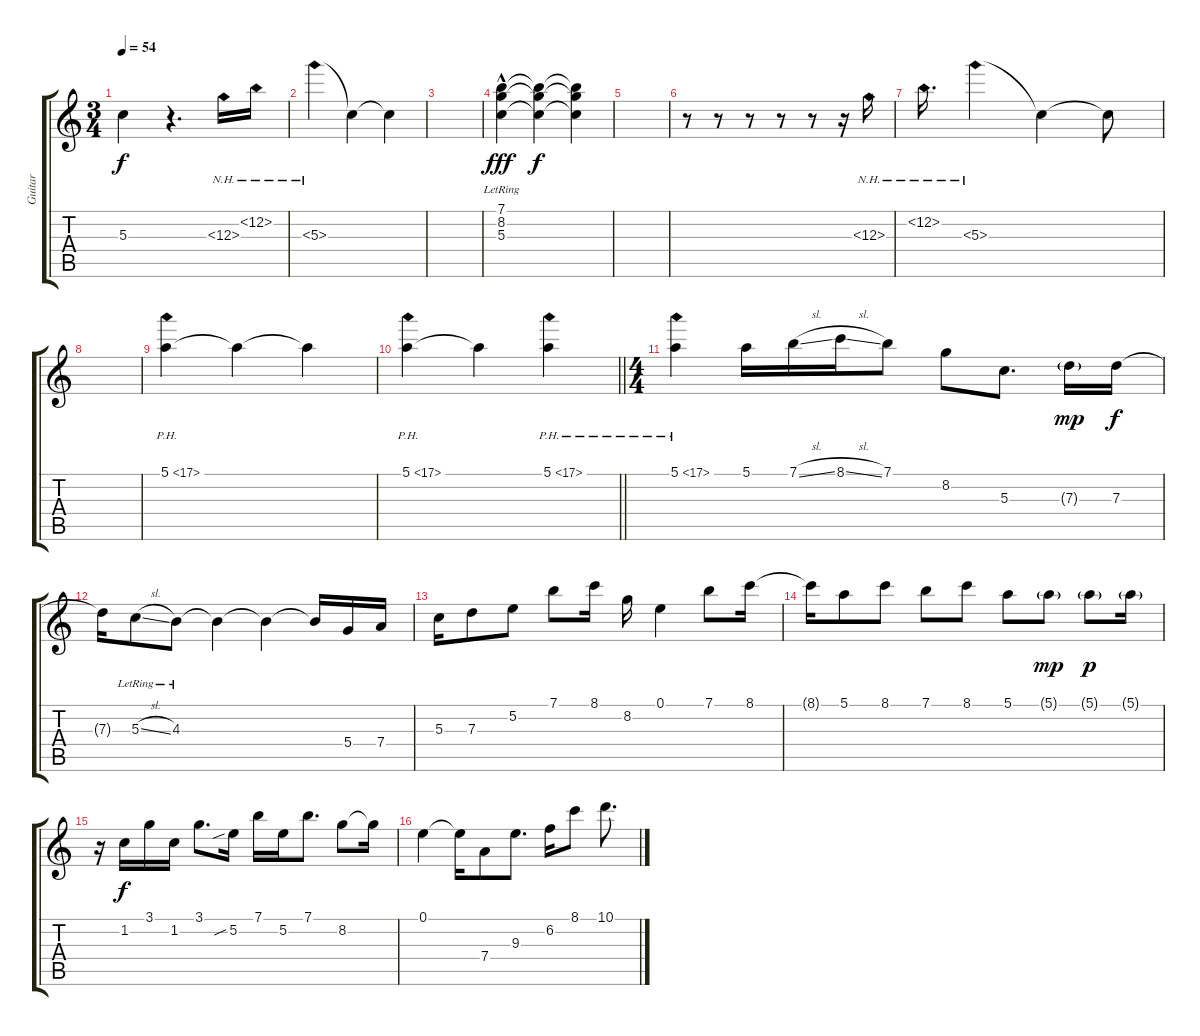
\track ("Guitar" "Guitar") {instrument electricguitarclean}
\staff {score tabs}
\tuning (E4 B3 G3 D3 A2 E2) {hide}
\ts (3 4)
\tempo 54
\clef g2
\ks c
5.3{t}.4{dy f} r.4{d} 12.3{nh}.16 12.2{nh}.16 |
5.3{nh}.4 5.3{t}.4 5.3{t}.4 |
|
(7.1{hac lr} 8.2{hac lr} 5.3{hac lr}).4{dy fff} (7.1{t} 8.2{t} 5.3{t}).4{dy f} (7.1{t} 8.2{t} 5.3{t}).4 |
|
r.8 r.8 r.8 r.8 r.8 r.16 12.3{nh}.16 |
12.2{nh}.16{d} 5.3{nh}.4 5.3{t}.4 5.3{t}.8 |
|
5.1{ph 12}.4 5.1{t}.4 5.1{t}.4 |
\barLineRight lightlight
5.1{ph 12}.4 5.1{t}.4 5.1{ph 12}.4 |
\ts (4 4)
\section ("" " ")
5.1{ph 12}.4 5.1.16 7.1{sl}.16 8.1{sl}.16 7.1.8 8.2.8 5.3.8{d} 7.3{g}.16{dy mp} 7.3.16{dy f} |
7.3{t}.16 5.3{sl lr}.8 4.3{lr}.8 4.3{t}.4 4.3{t}.4 4.3{t}.16 5.4.16 7.4.16 |
5.3.16 7.3.8 5.2.8 7.1.8 8.1.16 8.2.16 0.1.4 7.1.8 8.1.16 |
8.1{t}.16 5.1.8 8.1.8 7.1.8 8.1.8 5.1.8 5.1{g}.8{dy mp} 5.1{g}.8{dy p} 5.1{g}.16 |
r.16 1.2.16{dy f} 3.1.16 1.2.16 3.1.8{d} 5.2{sib}.16 7.1.16 5.2.16 7.1.8{d} 8.2.8 8.2{t}.16 |
0.1.4 0.1{t}.16 7.4.8 9.3.8{d} 6.2.16 8.1.8 10.1.8{d}
